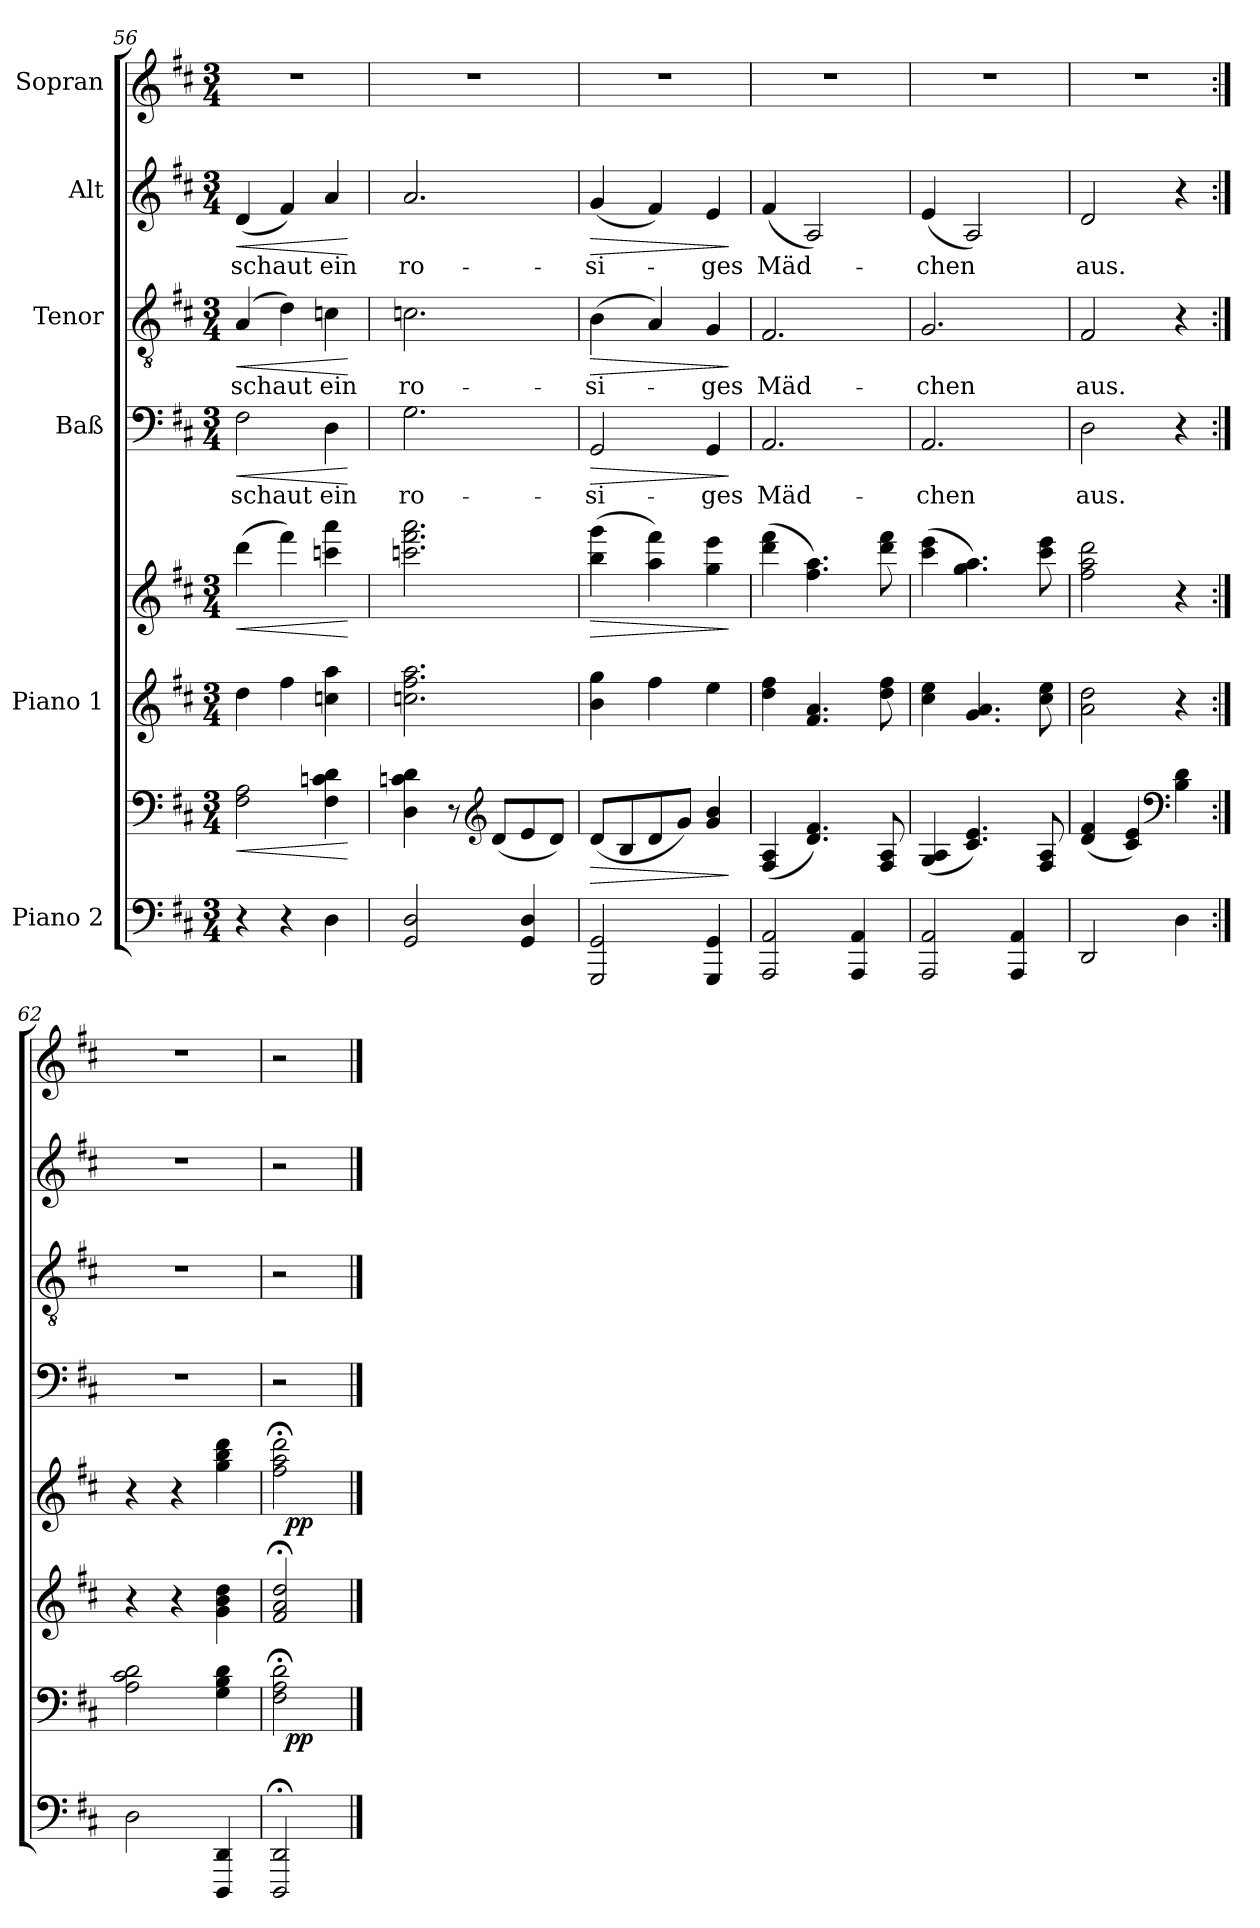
**kern	**kern	**dynam	**kern	**kern	**dynam	**kern	**text	**dynam	**kern	**text	**dynam	**kern	**text	**dynam	**kern
*part6	*part6	*part6	*part5	*part5	*part5	*part4	*part4	*part4	*part3	*part3	*part3	*part2	*part2	*part2	*part1
*staff8	*staff7	*staff7/8	*staff6	*staff5	*staff5/6	*staff4	*staff4	*staff4	*staff3	*staff3	*staff3	*staff2	*staff2	*staff2	*staff1
*I"Piano 2	*	*	*I"Piano 1	*	*	*I"Baß	*	*	*I"Tenor	*	*	*I"Alt	*	*	*I"Sopran
*clefF4	*clefF4	*	*clefG2	*clefG2	*	*clefF4	*	*	*clefGv2	*	*	*clefG2	*	*	*clefG2
*k[f#c#]	*k[f#c#]	*	*k[f#c#]	*k[f#c#]	*	*k[f#c#]	*	*	*k[f#c#]	*	*	*k[f#c#]	*	*	*k[f#c#]
*D:	*D:	*	*D:	*D:	*	*D:	*	*	*D:	*	*	*D:	*	*	*D:
*M3/4	*M3/4	*	*M3/4	*M3/4	*	*M3/4	*	*	*M3/4	*	*	*M3/4	*	*	*M3/4
=56	=56	=56	=56	=56	=56	=56	=56	=56	=56	=56	=56	=56	=56	=56	=56
!	!	!LO:HP:b	!	!	!LO:HP:b	!	!	!LO:HP:b	!	!	!LO:HP:b	!	!	!LO:HP:b	!
4r	2F#\ 2A\	<	4dd\	(4ddd\	<	2F#\	schaut	<	(4A/	schaut	<	(4d/	schaut	<	2.r
4r	.	.	4ff#\	4fff#\)	.	.	.	.	4d\)	.	.	4f#/)	.	.	.
4D\	4F#\ 4cn\ 4d\	.	4ccn\ 4aa\	4cccn\ 4aaa\	.	4D\	ein	.	4cn\	ein	.	4a/	ein	.	.
.	.	[	.	.	[	.	.	[	.	.	[	.	.	[	.
=57	=57	=57	=57	=57	=57	=57	=57	=57	=57	=57	=57	=57	=57	=57	=57
2GG/ 2D/	4D\ 4cn\ 4d\	.	2.ccn\ 2.ff#\ 2.aa\	2.cccn\ 2.fff#\ 2.aaa\	.	2.G\	ro-	.	2.cn\	ro-	.	2.a/	ro-	.	2.r
.	8rC	.	.	.	.	.	.	.	.	.	.	.	.	.	.
*	*clefG2	*	*	*	*	*	*	*	*	*	*	*	*	*	*
.	(8d/L	.	.	.	.	.	.	.	.	.	.	.	.	.	.
4GG/ 4D/	8e/	.	.	.	.	.	.	.	.	.	.	.	.	.	.
.	8d/J)	.	.	.	.	.	.	.	.	.	.	.	.	.	.
!!LO:LB:g=z
=58	=58	=58	=58	=58	=58	=58	=58	=58	=58	=58	=58	=58	=58	=58	=58
!	!	!LO:HP:b	!	!	!LO:HP:b	!	!	!LO:HP:b	!	!	!LO:HP:b	!	!	!LO:HP:b	!
2GGG/ 2GG/	(8d/L	>	4b\ 4gg\	(4bb\ 4ggg\	>	2GG/	-si-	>	(4B\	-si-	>	(4g/	-si-	>	2.r
.	8B/	.	.	.	.	.	.	.	.	.	.	.	.	.	.
.	8d/	.	4ff#\	4aa\ 4fff#\)	.	.	.	.	4A/)	.	.	4f#/)	.	.	.
.	8g/J)	.	.	.	.	.	.	.	.	.	.	.	.	.	.
4GGG/ 4GG/	4g/ 4b/	.	4ee\	4gg\ 4eee\	.	4GG/	-ges	.	4G/	-ges	.	4e/	-ges	.	.
.	.	]	.	.	]	.	.	]	.	.	]	.	.	]	.
=59	=59	=59	=59	=59	=59	=59	=59	=59	=59	=59	=59	=59	=59	=59	=59
2AAA/ 2AA/	(4F#/ 4A/	.	4dd\ 4ff#\	(4ddd\ 4fff#\	.	2.AA/	Mäd-	.	2.F#/	Mäd-	.	(4f#/	Mäd-	.	2.r
.	4.d/ 4.f#/)	.	4.f#/ 4.a/	4.ff#\ 4.aa\)	.	.	.	.	.	.	.	2A/)	.	.	.
4AAA/ 4AA/	.	.	.	.	.	.	.	.	.	.	.	.	.	.	.
.	8F#/ 8A/	.	8dd\ 8ff#\	8ddd\ 8fff#\	.	.	.	.	.	.	.	.	.	.	.
=60	=60	=60	=60	=60	=60	=60	=60	=60	=60	=60	=60	=60	=60	=60	=60
2AAA/ 2AA/	(4G/ 4A/	.	4cc#\ 4ee\	(4ccc#\ 4eee\	.	2.AA/	-chen	.	2.G/	-chen	.	(4e/	-chen	.	2.r
.	4.c#/ 4.e/)	.	4.g/ 4.a/	4.gg\ 4.aa\)	.	.	.	.	.	.	.	2A/)	.	.	.
4AAA/ 4AA/	.	.	.	.	.	.	.	.	.	.	.	.	.	.	.
.	8F#/ 8A/	.	8cc#\ 8ee\	8ccc#\ 8eee\	.	.	.	.	.	.	.	.	.	.	.
=61	=61	=61	=61	=61	=61	=61	=61	=61	=61	=61	=61	=61	=61	=61	=61
2DD/	(4d/ 4f#/	.	2a\ 2dd\	2ff#\ 2aa\ 2ddd\	.	2D\	aus.	.	2F#/	aus.	.	2d/	aus.	.	2.r
.	4c#/ 4e/)	.	.	.	.	.	.	.	.	.	.	.	.	.	.
*	*clefF4	*	*	*	*	*	*	*	*	*	*	*	*	*	*
4D\	4B\ 4d\	.	4r	4r	.	4r	.	.	4r	.	.	4r	.	.	.
=62:|!	=62:|!	=62:|!	=62:|!	=62:|!	=62:|!	=62:|!	=62:|!	=62:|!	=62:|!	=62:|!	=62:|!	=62:|!	=62:|!	=62:|!	=62:|!
2D\	2A\ 2c#\ 2d\	.	4r	4r	.	2.r	.	.	2.r	.	.	2.r	.	.	2.r
.	.	.	4r	4r	.	.	.	.	.	.	.	.	.	.	.
4DDD/ 4DD/	4G\ 4B\ 4d\	.	4g\ 4b\ 4dd\	4gg\ 4bb\ 4ddd\	.	.	.	.	.	.	.	.	.	.	.
=63	=63	=63	=63	=63	=63	=63	=63	=63	=63	=63	=63	=63	=63	=63	=63
*	*^	*	*	*^	*	*	*	*	*	*	*	*	*	*	*
2DDD/;< 2DD/;<	2F#\;< 2A\;< 2d\;<	32ryy	.	2f#/;< 2a/;< 2dd/;<	2ff#\;< 2aa\;< 2ddd\;<	32ryy	.	2r	.	.	2r	.	.	2r	.	.	2r
!	!	!	!LO:DY:b	!	!	!	!LO:DY:b	!	!	!	!	!	!	!	!	!	!
.	.	4...ryy	pp	.	.	4...ryy	pp	.	.	.	.	.	.	.	.	.	.
*	*v	*v	*	*	*v	*v	*	*	*	*	*	*	*	*	*	*	*
==	==	==	==	==	==	==	==	==	==	==	==	==	==	==	==
*-	*-	*-	*-	*-	*-	*-	*-	*-	*-	*-	*-	*-	*-	*-	*-
